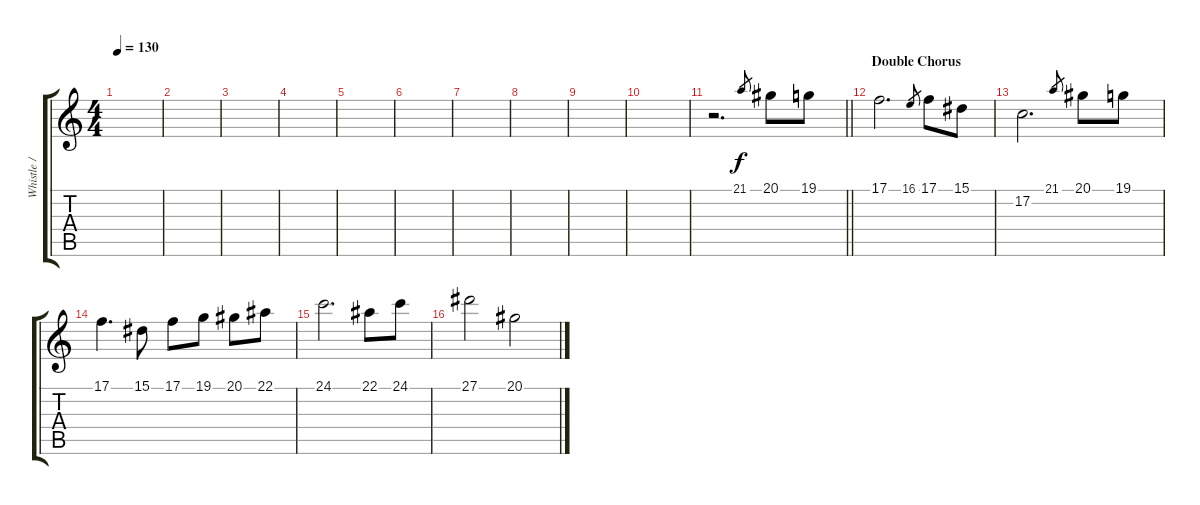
\track ("Whistle / Gurdy" "Whistle / ") {instrument panflute}
\staff {score tabs}
\tuning (C4 G3 Eb3 Bb2 F2 C2) {hide}
\ts (4 4)
\tempo 130
\clef g2
\ks c
|
|
|
|
|
|
|
|
|
|
\barLineRight lightlight
r.2{d} 21.1.8{gr} 20.1.8 19.1.8 |
\section ("" "Double Chorus")
17.1.2{d} 16.1.8{gr} 17.1.8 15.1.8 |
17.2.2{d} 21.1.8{gr} 20.1.8 19.1.8 |
17.1.4{d} 15.1.8 17.1.8 19.1.8 20.1.8 22.1.8 |
24.1.2{d} 22.1.8 24.1.8 |
27.1.2 20.1.2
